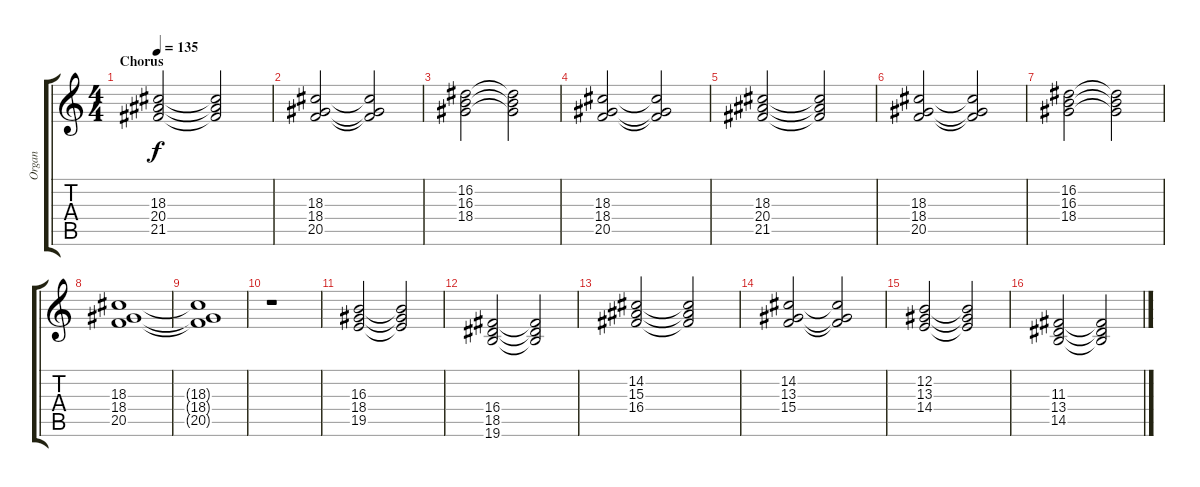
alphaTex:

\track ("Organ" "Organ") {instrument percussiveorgan}
\staff {score tabs}
\tuning (E4 B3 G3 D3 A2 E2) {hide}
\ts (4 4)
\section ("" "Chorus")
\tempo 135
\clef g2
\ks c
(18.3 20.4 21.5).2{dy f} (18.3{t} 20.4{t} 21.5{t}).2 |
(18.3 18.4 20.5).2 (18.3{t} 18.4{t} 20.5{t}).2 |
(16.2 16.3 18.4).2 (16.2{t} 16.3{t} 18.4{t}).2 |
(18.3 18.4 20.5).2 (18.3{t} 18.4{t} 20.5{t}).2 |
(18.3 20.4 21.5).2 (18.3{t} 20.4{t} 21.5{t}).2 |
(18.3 18.4 20.5).2 (18.3{t} 18.4{t} 20.5{t}).2 |
(16.2 16.3 18.4).2 (16.2{t} 16.3{t} 18.4{t}).2 |
(18.3 18.4 20.5).1 |
(18.3{t} 18.4{t} 20.5{t}).1 |
r.1 |
(16.3 18.4 19.5).2 (16.3{t} 18.4{t} 19.5{t}).2 |
(16.4 18.5 19.6).2 (16.4{t} 18.5{t} 19.6{t}).2 |
(14.2 15.3 16.4).2 (14.2{t} 15.3{t} 16.4{t}).2 |
(14.2 13.3 15.4).2 (14.2{t} 13.3{t} 15.4{t}).2 |
(12.2 13.3 14.4).2 (12.2{t} 13.3{t} 14.4{t}).2 |
(11.3 13.4 14.5).2 (11.3{t} 13.4{t} 14.5{t}).2
